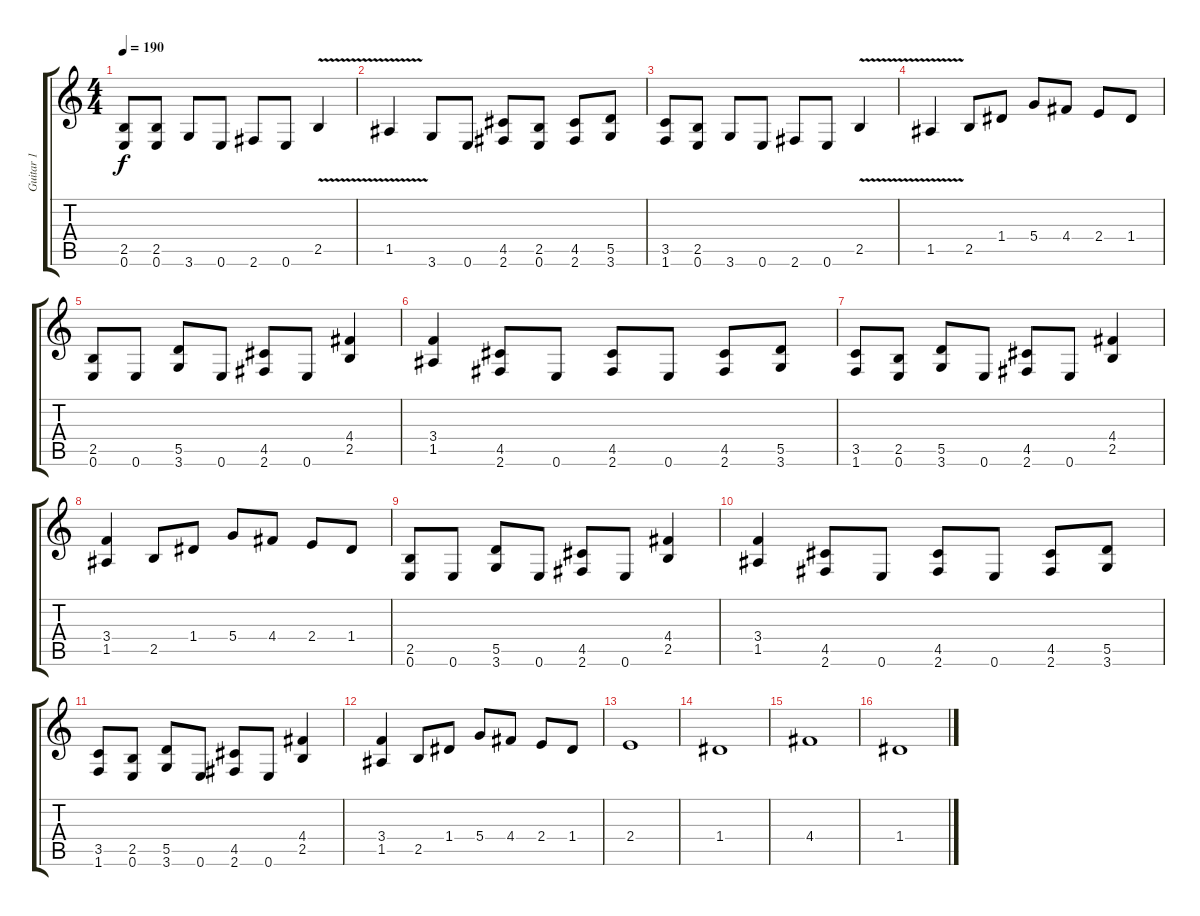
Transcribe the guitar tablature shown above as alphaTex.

\track ("Guitar 1" "Guitar 1") {instrument overdrivenguitar}
\staff {score tabs}
\tuning (E4 B3 G3 D3 A2 E2) {hide}
\ts (4 4)
\tempo 190
\clef g2
\ks c
(2.5 0.6).8{dy f} (2.5 0.6).8 3.6.8 0.6.8 2.6.8 0.6.8 2.5{v}.4 |
1.5{v}.4 3.6.8 0.6.8 (4.5 2.6).8 (2.5 0.6).8 (4.5 2.6).8 (5.5 3.6).8 |
(3.5 1.6).8 (2.5 0.6).8 3.6.8 0.6.8 2.6.8 0.6.8 2.5{v}.4 |
1.5{v}.4 2.5.8 1.4.8 5.4.8 4.4.8 2.4.8 1.4.8 |
(2.5 0.6).8 0.6.8 (5.5 3.6).8 0.6.8 (4.5 2.6).8 0.6.8 (4.4 2.5).4 |
(3.4 1.5).4 (4.5 2.6).8 0.6.8 (4.5 2.6).8 0.6.8 (4.5 2.6).8 (5.5 3.6).8 |
(3.5 1.6).8 (2.5 0.6).8 (5.5 3.6).8 0.6.8 (4.5 2.6).8 0.6.8 (4.4 2.5).4 |
(3.4 1.5).4 2.5.8 1.4.8 5.4.8 4.4.8 2.4.8 1.4.8 |
(2.5 0.6).8 0.6.8 (5.5 3.6).8 0.6.8 (4.5 2.6).8 0.6.8 (4.4 2.5).4 |
(3.4 1.5).4 (4.5 2.6).8 0.6.8 (4.5 2.6).8 0.6.8 (4.5 2.6).8 (5.5 3.6).8 |
(3.5 1.6).8 (2.5 0.6).8 (5.5 3.6).8 0.6.8 (4.5 2.6).8 0.6.8 (4.4 2.5).4 |
(3.4 1.5).4 2.5.8 1.4.8 5.4.8 4.4.8 2.4.8 1.4.8 |
2.4.1 |
1.4.1 |
4.4.1 |
1.4.1
